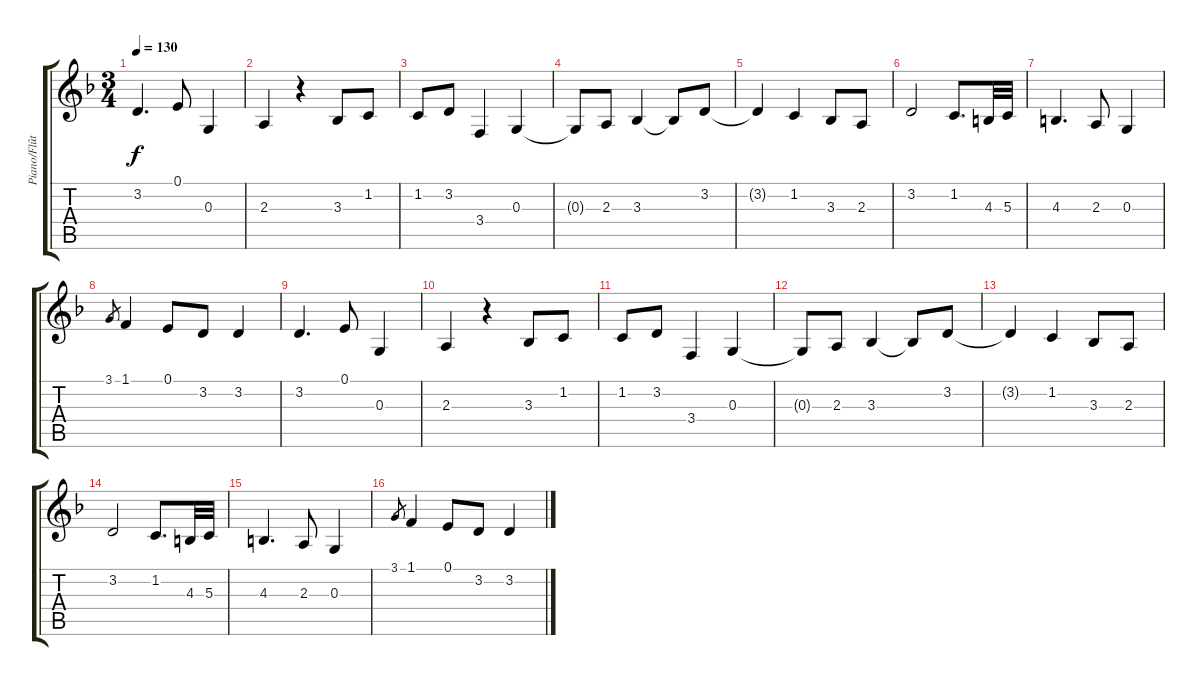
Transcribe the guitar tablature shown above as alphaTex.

\track ("Piano/Flûte à bec/Guitare" "Piano/Flût") {instrument acousticgrandpiano}
\staff {score tabs}
\tuning (E4 B3 G3 D3 A2 E2) {hide}
\ts (3 4)
\tempo 130
\clef g2
\ks dminor
3.2.4{d dy f} 0.1.8 0.3.4 |
2.3.4 r.4 3.3.8 1.2.8 |
1.2.8 3.2.8 3.4.4 0.3.4 |
0.3{t}.8 2.3.8 3.3.4 3.3{t}.8 3.2.8 |
3.2{t}.4 1.2.4 3.3.8 2.3.8 |
3.2.2 1.2.8{d} 4.3.32 5.3.32 |
4.3.4{d} 2.3.8 0.3.4 |
3.1.8{gr} 1.1.4 0.1.8 3.2.8 3.2.4 |
3.2.4{d} 0.1.8 0.3.4 |
2.3.4 r.4 3.3.8 1.2.8 |
1.2.8 3.2.8 3.4.4 0.3.4 |
0.3{t}.8 2.3.8 3.3.4 3.3{t}.8 3.2.8 |
3.2{t}.4 1.2.4 3.3.8 2.3.8 |
3.2.2 1.2.8{d} 4.3.32 5.3.32 |
4.3.4{d} 2.3.8 0.3.4 |
3.1.8{gr} 1.1.4 0.1.8 3.2.8 3.2.4
